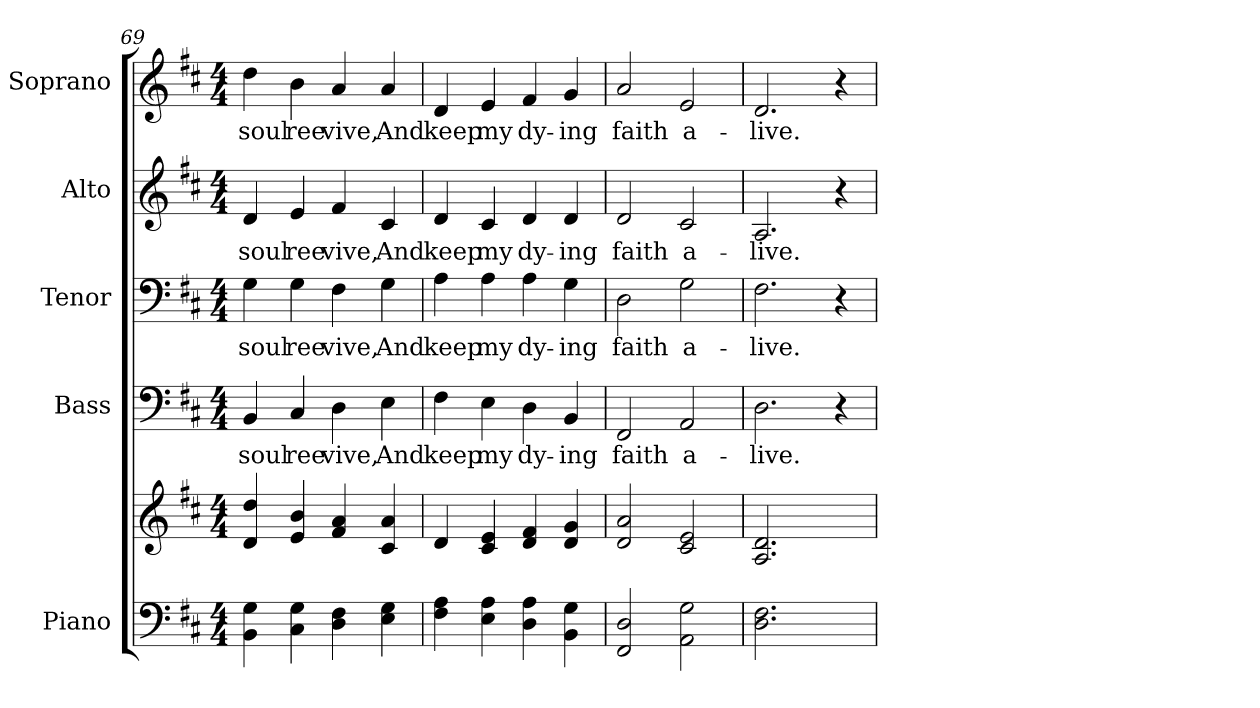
**kern	**kern	**kern	**text	**kern	**text	**kern	**text	**kern	**text
*part5	*part5	*part4	*part4	*part3	*part3	*part2	*part2	*part1	*part1
*staff6	*staff5	*staff4	*staff4	*staff3	*staff3	*staff2	*staff2	*staff1	*staff1
*I"Piano	*	*I"Bass	*	*I"Tenor	*	*I"Alto	*	*I"Soprano	*
*I'Pno.	*	*I'B.	*	*I'T.	*	*I'A.	*	*I'S.	*
*clefF4	*clefG2	*clefF4	*	*clefF4	*	*clefG2	*	*clefG2	*
*k[f#c#]	*k[f#c#]	*k[f#c#]	*	*k[f#c#]	*	*k[f#c#]	*	*k[f#c#]	*
*D:	*D:	*D:	*	*D:	*	*D:	*	*D:	*
*M4/4	*M4/4	*M4/4	*	*M4/4	*	*M4/4	*	*M4/4	*
=69	=69	=69	=69	=69	=69	=69	=69	=69	=69
!	!	!	!LO:LY:b:color=#000000	!	!	!	!	!	!
!	!	!	!	!	!LO:LY:b:color=#000000	!	!	!	!
!	!	!	!	!	!	!	!LO:LY:b:color=#000000	!	!
!	!	!	!	!	!	!	!	!	!LO:LY:b:color=#000000
4BBi\ 4Gi	4di/ 4ddi	4BBi/	soul	4Gi\	soul	4di/	soul	4ddi\	soul
!	!	!	!LO:LY:b:color=#000000	!	!	!	!	!	!
!	!	!	!	!	!LO:LY:b:color=#000000	!	!	!	!
!	!	!	!	!	!	!	!LO:LY:b:color=#000000	!	!
!	!	!	!	!	!	!	!	!	!LO:LY:b:color=#000000
4C#i\ 4Gi	4ei/ 4bi	4C#i/	ree	4Gi\	ree	4ei/	ree	4bi\	ree
!	!	!	!LO:LY:b:color=#000000	!	!	!	!	!	!
!	!	!	!	!	!LO:LY:b:color=#000000	!	!	!	!
!	!	!	!	!	!	!	!LO:LY:b:color=#000000	!	!
!	!	!	!	!	!	!	!	!	!LO:LY:b:color=#000000
4Di\ 4F#i	4f#i/ 4ai	4Di\	vive,	4F#i\	vive,	4f#i/	vive,	4ai/	vive,
!	!	!	!LO:LY:b:color=#000000	!	!	!	!	!	!
!	!	!	!	!	!LO:LY:b:color=#000000	!	!	!	!
!	!	!	!	!	!	!	!LO:LY:b:color=#000000	!	!
!	!	!	!	!	!	!	!	!	!LO:LY:b:color=#000000
4Ei\ 4Gi	4c#i/ 4ai	4Ei\	And	4Gi\	And	4c#i/	And	4ai/	And
!!LO:LB:g=z
=70	=70	=70	=70	=70	=70	=70	=70	=70	=70
!	!	!	!LO:LY:b:color=#000000	!	!	!	!	!	!
!	!	!	!	!	!LO:LY:b:color=#000000	!	!	!	!
!	!	!	!	!	!	!	!LO:LY:b:color=#000000	!	!
!	!	!	!	!	!	!	!	!	!LO:LY:b:color=#000000
4F#i\ 4Ai	4di/	4F#i\	keep	4Ai\	keep	4di/	keep	4di/	keep
!	!	!	!LO:LY:b:color=#000000	!	!	!	!	!	!
!	!	!	!	!	!LO:LY:b:color=#000000	!	!	!	!
!	!	!	!	!	!	!	!LO:LY:b:color=#000000	!	!
!	!	!	!	!	!	!	!	!	!LO:LY:b:color=#000000
4Ei\ 4Ai	4c#i/ 4ei	4Ei\	my	4Ai\	my	4c#i/	my	4ei/	my
!	!	!	!LO:LY:b:color=#000000	!	!	!	!	!	!
!	!	!	!	!	!LO:LY:b:color=#000000	!	!	!	!
!	!	!	!	!	!	!	!LO:LY:b:color=#000000	!	!
!	!	!	!	!	!	!	!	!	!LO:LY:b:color=#000000
4Di\ 4Ai	4di/ 4f#i	4Di\	dy-	4Ai\	dy-	4di/	dy-	4f#i/	dy-
!	!	!	!LO:LY:b:color=#000000	!	!	!	!	!	!
!	!	!	!	!	!LO:LY:b:color=#000000	!	!	!	!
!	!	!	!	!	!	!	!LO:LY:b:color=#000000	!	!
!	!	!	!	!	!	!	!	!	!LO:LY:b:color=#000000
4BBi\ 4Gi	4di/ 4gi	4BBi/	-ing	4Gi\	-ing	4di/	-ing	4gi/	-ing
=71	=71	=71	=71	=71	=71	=71	=71	=71	=71
!	!	!	!LO:LY:b:color=#000000	!	!	!	!	!	!
!	!	!	!	!	!LO:LY:b:color=#000000	!	!	!	!
!	!	!	!	!	!	!	!LO:LY:b:color=#000000	!	!
!	!	!	!	!	!	!	!	!	!LO:LY:b:color=#000000
2FF#i/ 2Di	2di/ 2ai	2FF#i/	faith	2Di\	faith	2di/	faith	2ai/	faith
!	!	!	!LO:LY:b:color=#000000	!	!	!	!	!	!
!	!	!	!	!	!LO:LY:b:color=#000000	!	!	!	!
!	!	!	!	!	!	!	!LO:LY:b:color=#000000	!	!
!	!	!	!	!	!	!	!	!	!LO:LY:b:color=#000000
2AAi\ 2Gi	2c#i/ 2ei	2AAi/	a-	2Gi\	a-	2c#i/	a-	2ei/	a-
=72	=72	=72	=72	=72	=72	=72	=72	=72	=72
!	!	!	!LO:LY:b:color=#000000	!	!	!	!	!	!
!	!	!	!	!	!LO:LY:b:color=#000000	!	!	!	!
!	!	!	!	!	!	!	!LO:LY:b:color=#000000	!	!
!	!	!	!	!	!	!	!	!	!LO:LY:b:color=#000000
2.Di\ 2.F#i	2.Ai/ 2.di	2.Di\	-live.	2.F#i\	-live.	2.Ai/	-live.	2.di/	-live.
4ryy	4ryy	4r	.	4r	.	4r	.	4r	.
=	=	=	=	=	=	=	=	=	=
*-	*-	*-	*-	*-	*-	*-	*-	*-	*-
